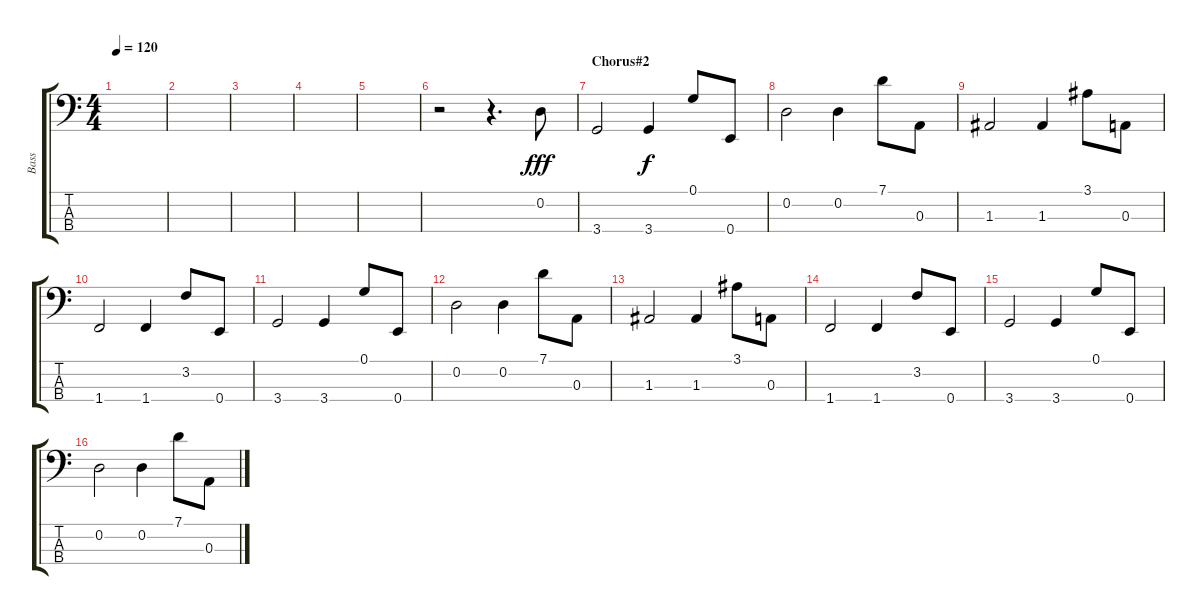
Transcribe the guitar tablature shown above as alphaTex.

\track ("Bass" "Bass") {instrument electricbassfinger}
\staff {score tabs}
\tuning (G2 D2 A1 E1) {hide}
\ts (4 4)
\tempo 120
\clef f4
\ks c
|
|
|
|
|
r.2 r.4{d} 0.2.8{dy fff} |
\section ("" "Chorus#2")
3.4.2 3.4.4{dy f} 0.1.8 0.4.8 |
0.2.2 0.2.4 7.1.8 0.3.8 |
1.3.2 1.3.4 3.1.8 0.3.8 |
1.4.2 1.4.4 3.2.8 0.4.8 |
3.4.2 3.4.4 0.1.8 0.4.8 |
0.2.2 0.2.4 7.1.8 0.3.8 |
1.3.2 1.3.4 3.1.8 0.3.8 |
1.4.2 1.4.4 3.2.8 0.4.8 |
3.4.2 3.4.4 0.1.8 0.4.8 |
0.2.2 0.2.4 7.1.8 0.3.8
